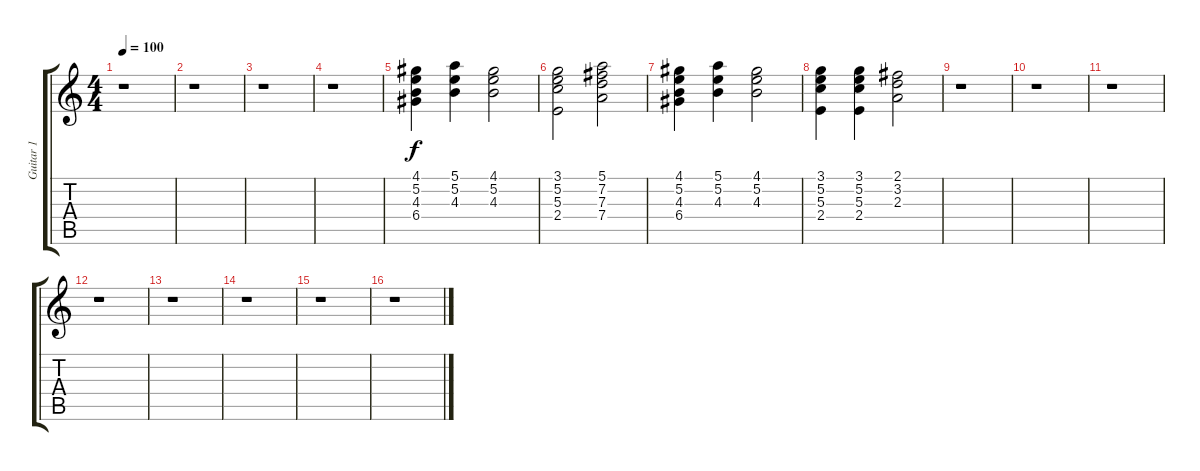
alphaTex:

\track ("Guitar 1" "Guitar 1") {instrument overdrivenguitar}
\staff {score tabs}
\tuning (E4 B3 G3 D3 A2 E2) {hide}
\ts (4 4)
\tempo 100
\clef g2
\ks c
r.1{dy f instrument overdrivenguitar} |
r.1 |
r.1 |
r.1 |
(4.1 5.2 4.3 6.4).4 (5.1 5.2 4.3).4 (4.1 5.2 4.3).2 |
(3.1 5.2 5.3 2.4).2 (5.1 7.2 7.3 7.4).2 |
(4.1 5.2 4.3 6.4).4 (5.1 5.2 4.3).4 (4.1 5.2 4.3).2 |
(3.1 5.2 5.3 2.4).4 (3.1 5.2 5.3 2.4).4 (2.1 3.2 2.3).2 |
r.1 |
r.1 |
r.1 |
r.1 |
r.1 |
r.1 |
r.1 |
r.1
